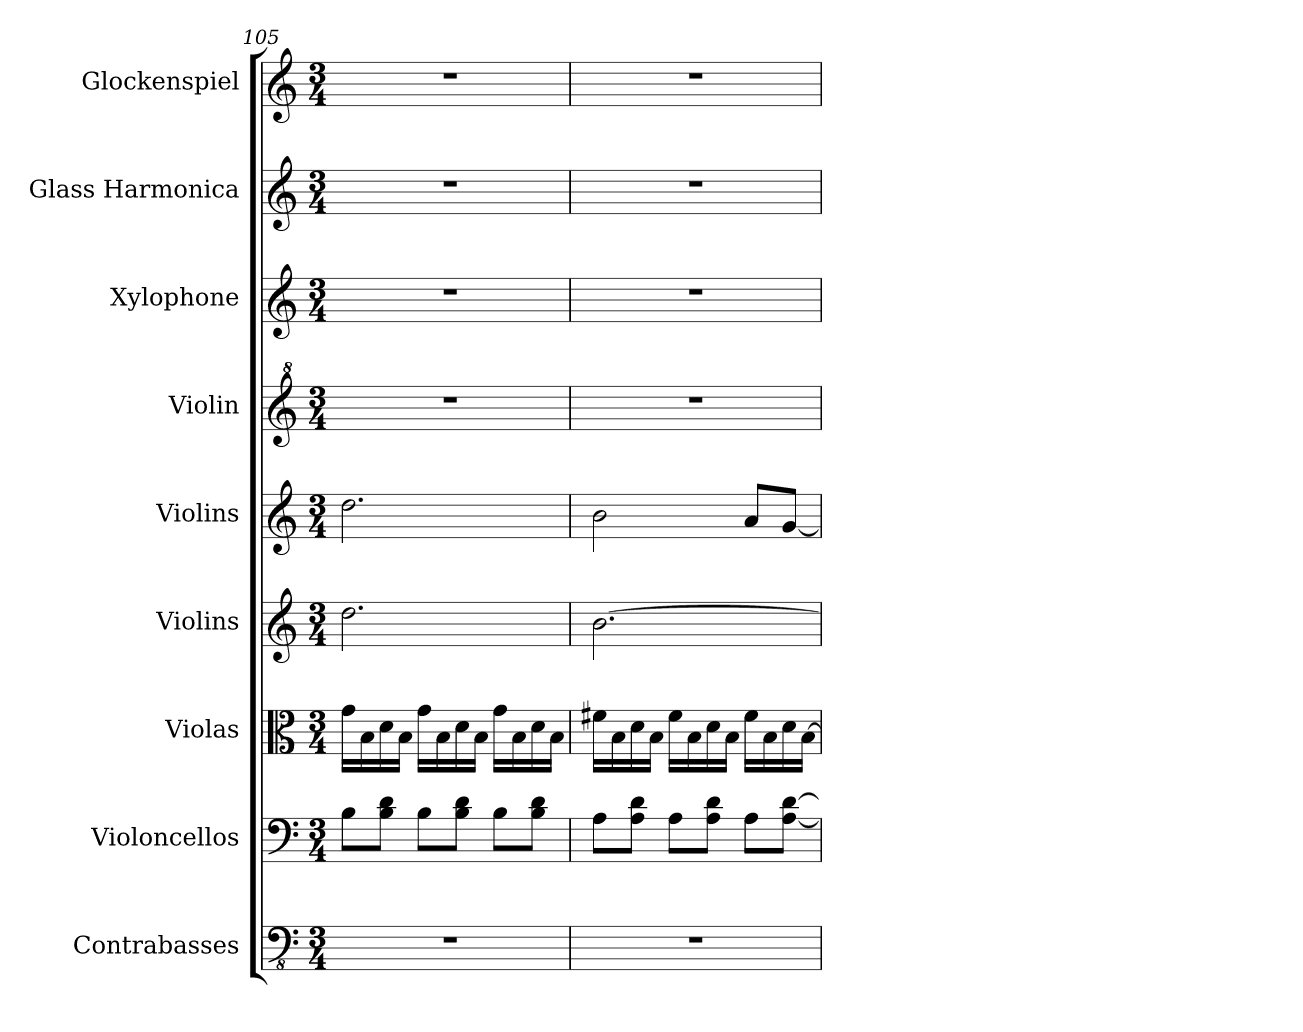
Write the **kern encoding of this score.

**kern	**kern	**kern	**kern	**kern	**kern	**kern	**kern	**kern
*part9	*part8	*part7	*part6	*part5	*part4	*part3	*part2	*part1
*staff9	*staff8	*staff7	*staff6	*staff5	*staff4	*staff3	*staff2	*staff1
*I"Contrabasses	*I"Violoncellos	*I"Violas	*I"Violins	*I"Violins	*I"Violin	*I"Xylophone	*I"Glass Harmonica	*I"Glockenspiel
*I'Cbs.	*I'Vcs.	*I'Vlas.	*I'Vlns.	*I'Vlns.	*I'Vln.	*I'Xyl.	*I'Gla. Har.	*I'Glk.
!!LO:PB:g=z
*clefFv4	*clefF4	*clefC3	*clefG2	*clefG2	*clefG^2	*clefG2	*clefG2	*clefG2
*	*	*	*	*	*	*ITrd-7c-12	*	*ITrd-14c-24
*k[]	*k[]	*k[]	*k[]	*k[]	*k[]	*k[]	*k[]	*k[]
*M3/4	*M3/4	*M3/4	*M3/4	*M3/4	*M3/4	*M3/4	*M3/4	*M3/4
=105	=105	=105	=105	=105	=105	=105	=105	=105
2.r	8B\L	16g\LL	2.dd\	2.dd\	2.r	2.r	2.r	2.r
.	.	16B\	.	.	.	.	.	.
.	8B\ 8d\J	16d\	.	.	.	.	.	.
.	.	16B\JJ	.	.	.	.	.	.
.	8B\L	16g\LL	.	.	.	.	.	.
.	.	16B\	.	.	.	.	.	.
.	8B\ 8d\J	16d\	.	.	.	.	.	.
.	.	16B\JJ	.	.	.	.	.	.
.	8B\L	16g\LL	.	.	.	.	.	.
.	.	16B\	.	.	.	.	.	.
.	8B\ 8d\J	16d\	.	.	.	.	.	.
.	.	16B\JJ	.	.	.	.	.	.
=106	=106	=106	=106	=106	=106	=106	=106	=106
2.r	8A\L	16f#X\LL	[2.b\	2b\	2.r	2.r	2.r	2.r
.	.	16B\	.	.	.	.	.	.
.	8A\ 8d\J	16d\	.	.	.	.	.	.
.	.	16B\JJ	.	.	.	.	.	.
.	8A\L	16f#\LL	.	.	.	.	.	.
.	.	16B\	.	.	.	.	.	.
.	8A\ 8d\J	16d\	.	.	.	.	.	.
.	.	16B\JJ	.	.	.	.	.	.
.	8A\L	16f#\LL	.	8a/L	.	.	.	.
.	.	16B\	.	.	.	.	.	.
.	[8A\ [8d\J	16d\	.	[8g/J	.	.	.	.
.	.	[16B\JJ	.	.	.	.	.	.
=	=	=	=	=	=	=	=	=
*-	*-	*-	*-	*-	*-	*-	*-	*-
